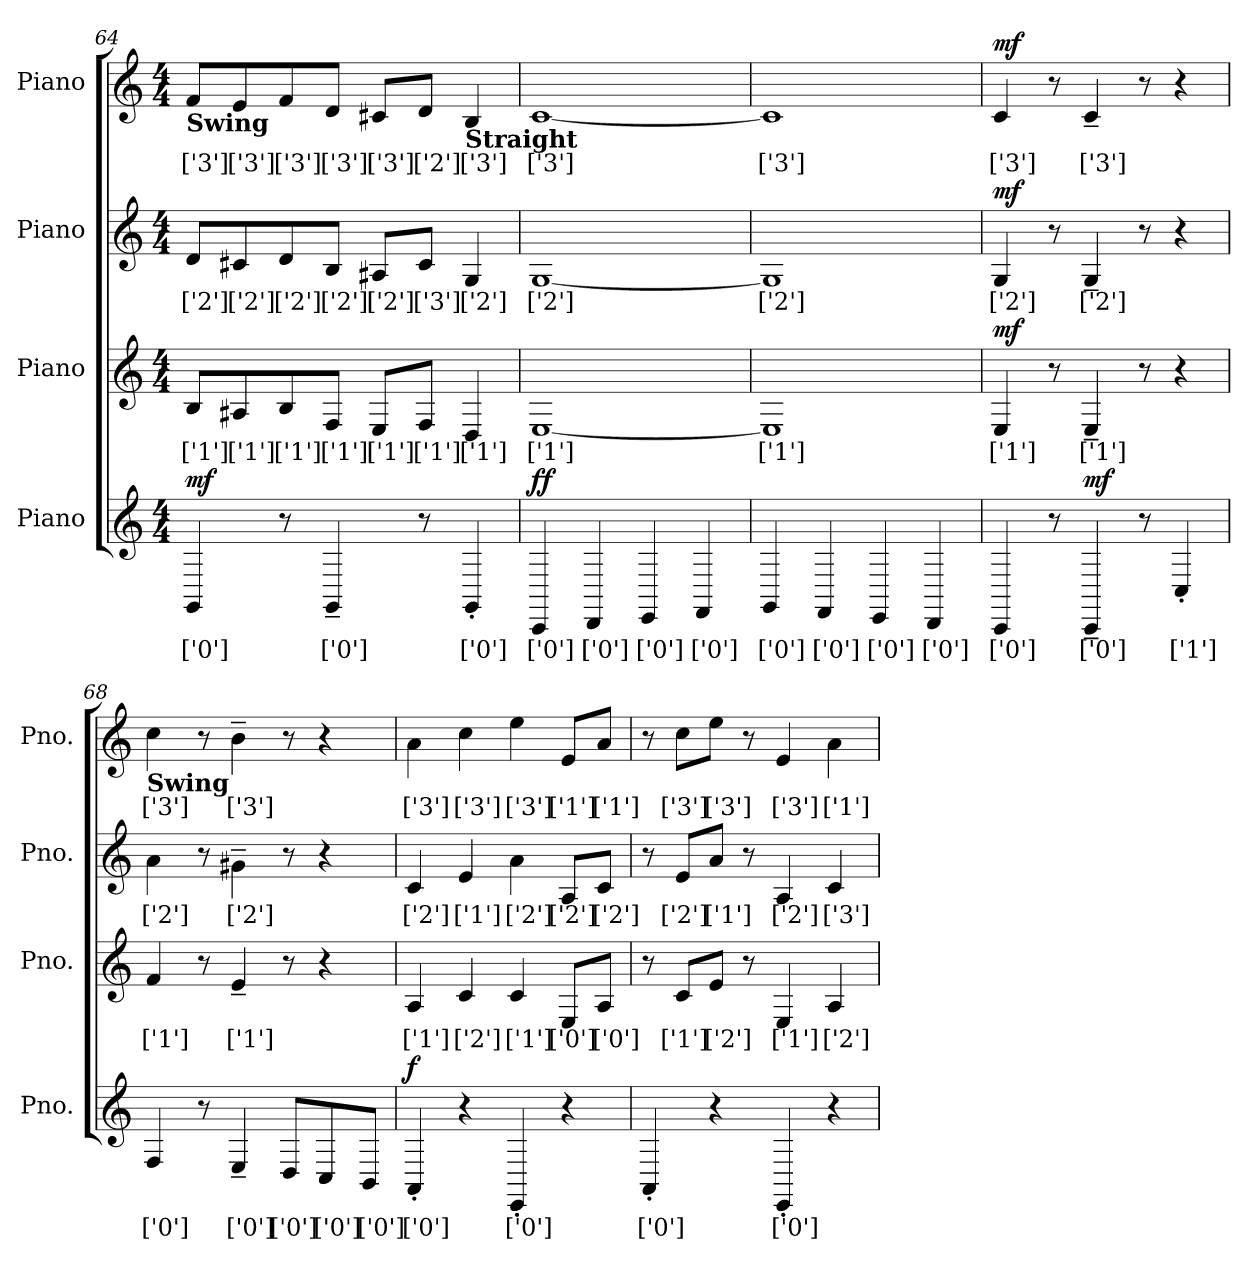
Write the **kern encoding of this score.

**kern	**text	**dynam	**kern	**text	**dynam	**kern	**text	**dynam	**kern	**text	**dynam
*part4	*part4	*part4	*part3	*part3	*part3	*part2	*part2	*part2	*part1	*part1	*part1
*staff4	*staff4	*staff4	*staff3	*staff3	*staff3	*staff2	*staff2	*staff2	*staff1	*staff1	*staff1
*I"Piano	*	*	*I"Piano	*	*	*I"Piano	*	*	*I"Piano	*	*
*I'Pno.	*	*	*I'Pno.	*	*	*I'Pno.	*	*	*I'Pno.	*	*
*clefG2	*	*	*clefG2	*	*	*clefG2	*	*	*clefG2	*	*
*k[]	*	*	*k[]	*	*	*k[]	*	*	*k[]	*	*
*M4/4	*	*	*M4/4	*	*	*M4/4	*	*	*M4/4	*	*
=64	=64	=64	=64	=64	=64	=64	=64	=64	=64	=64	=64
!	!	!	!	!	!	!	!	!	!LO:TX:b:B:t=Swing	!	!
!	!	!LO:DY:b	!	!	!	!	!	!	!	!	!
4GGi/	['0']	mf	8Bj/L	['1']	.	8dZ/L	['2']	.	8fV/L	['3']	.
.	.	.	8A#Xj/	['1']	.	8c#XZ/	['2']	.	8eV/	['3']	.
8r	.	.	8Bj/	['1']	.	8dZ/	['2']	.	8fV/	['3']	.
4GG~i/	['0']	.	8Fj/J	['1']	.	8BZ/J	['2']	.	8dV/J	['3']	.
.	.	.	8Ej/L	['1']	.	8A#XZ/L	['2']	.	8c#XV/L	['3']	.
8r	.	.	8Fj/J	['1']	.	8c#V/J	['3']	.	8dZ/J	['2']	.
!	!	!	!	!	!	!	!	!	!LO:TX:b:B:t=Straight	!	!
4GG'i/	['0']	.	4Dj/	['1']	.	4GZ/	['2']	.	4BV/	['3']	.
!!LO:PB:g=z
=65	=65	=65	=65	=65	=65	=65	=65	=65	=65	=65	=65
!	!	!LO:DY:b	!	!	!	!	!	!	!	!	!
4CCi/	['0']	ff	[1Ej	['1']	.	[1GZ	['2']	.	[1cV	['3']	.
4DDi/	['0']	.	.	.	.	.	.	.	.	.	.
4EEi/	['0']	.	.	.	.	.	.	.	.	.	.
4FFi/	['0']	.	.	.	.	.	.	.	.	.	.
=66	=66	=66	=66	=66	=66	=66	=66	=66	=66	=66	=66
4GGi/	['0']	.	1Ej]	['1']	.	1GZ]	['2']	.	1cV]	['3']	.
4FFi/	['0']	.	.	.	.	.	.	.	.	.	.
4EEi/	['0']	.	.	.	.	.	.	.	.	.	.
4DDi/	['0']	.	.	.	.	.	.	.	.	.	.
=67	=67	=67	=67	=67	=67	=67	=67	=67	=67	=67	=67
!	!	!	!	!	!LO:DY:b	!	!	!LO:DY:b	!	!	!LO:DY:b
4CCi/	['0']	.	4Ej/	['1']	mf	4GZ/	['2']	mf	4cV/	['3']	mf
8r	.	.	8r	.	.	8r	.	.	8r	.	.
!	!	!LO:DY:b	!	!	!	!	!	!	!	!	!
4CC~i/	['0']	mf	4E~j/	['1']	.	4G~Z/	['2']	.	4c~V/	['3']	.
8r	.	.	8r	.	.	8r	.	.	8r	.	.
4C'j/	['1']	.	4r	.	.	4r	.	.	4r	.	.
=68	=68	=68	=68	=68	=68	=68	=68	=68	=68	=68	=68
!	!	!	!	!	!	!	!	!	!LO:TX:b:B:t=Swing	!	!
4Fi/	['0']	.	4fj/	['1']	.	4aZ\	['2']	.	4ccV\	['3']	.
8r	.	.	8r	.	.	8r	.	.	8r	.	.
4E~i/	['0']	.	4e~j/	['1']	.	4g#X~Z\	['2']	.	4b~V\	['3']	.
8Di/L	['0']	.	8r	.	.	8r	.	.	8r	.	.
8Ci/	['0']	.	4r	.	.	4r	.	.	4r	.	.
8BBi/J	['0']	.	.	.	.	.	.	.	.	.	.
=69	=69	=69	=69	=69	=69	=69	=69	=69	=69	=69	=69
!	!	!LO:DY:b	!	!	!	!	!	!	!	!	!
4AA'i/	['0']	f	4Aj/	['1']	.	4cZ/	['2']	.	4aV\	['3']	.
4r	.	.	4cZ/	['2']	.	4ej/	['1']	.	4ccV\	['3']	.
4EE'i/	['0']	.	4cj/	['1']	.	4aZ\	['2']	.	4eeV\	['3']	.
4r	.	.	8Ei/L	['0']	.	8AZ/L	['2']	.	8ej/L	['1']	.
.	.	.	8Ai/J	['0']	.	8cZ/J	['2']	.	8aj/J	['1']	.
=70	=70	=70	=70	=70	=70	=70	=70	=70	=70	=70	=70
4AA'i/	['0']	.	8r	.	.	8r	.	.	8r	.	.
.	.	.	8cj/L	['1']	.	8eZ/L	['2']	.	8ccV\L	['3']	.
4r	.	.	8eZ/J	['2']	.	8aj/J	['1']	.	8eeV\J	['3']	.
.	.	.	8r	.	.	8r	.	.	8r	.	.
4EE'i/	['0']	.	4Ej/	['1']	.	4AZ/	['2']	.	4eV/	['3']	.
4r	.	.	4AZ/	['2']	.	4cV/	['3']	.	4aj\	['1']	.
=	=	=	=	=	=	=	=	=	=	=	=
*-	*-	*-	*-	*-	*-	*-	*-	*-	*-	*-	*-
